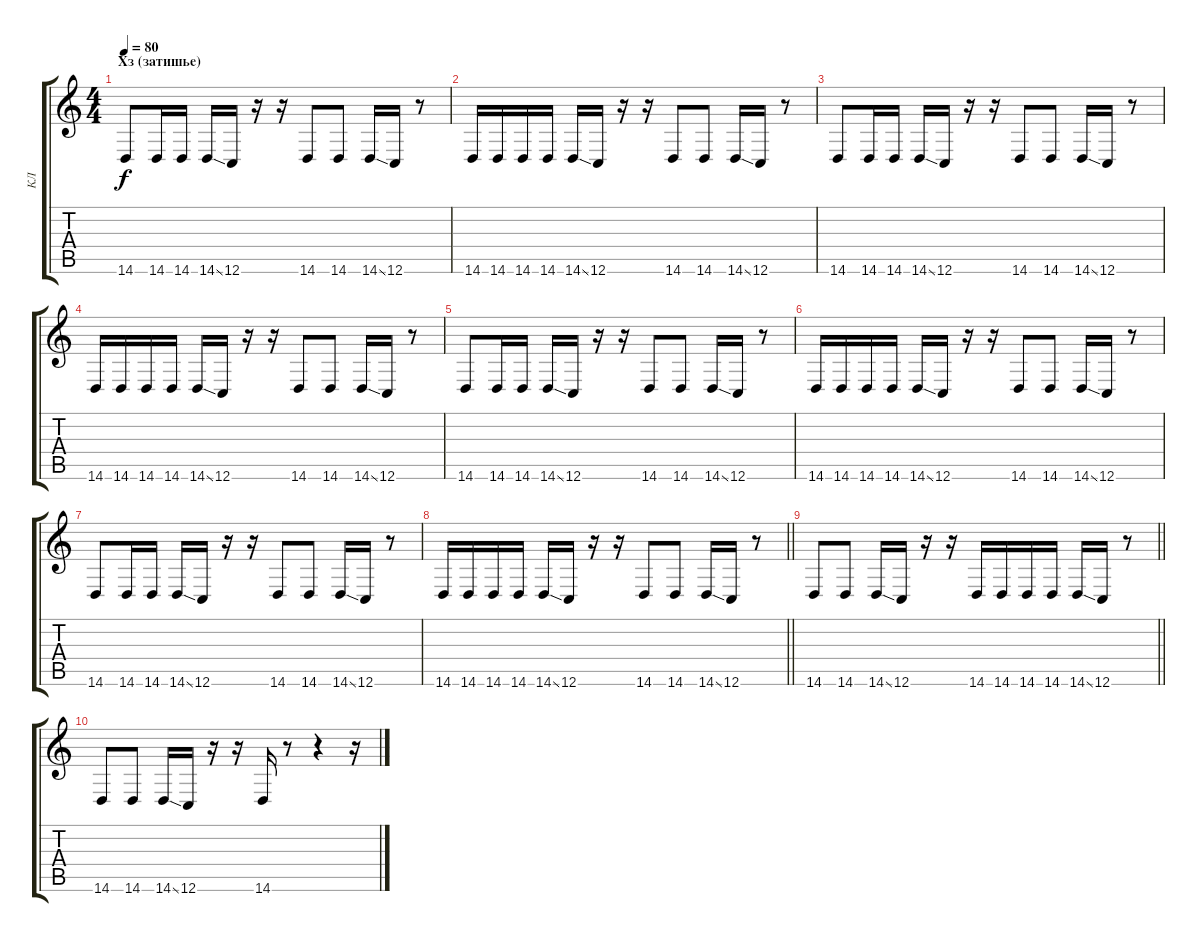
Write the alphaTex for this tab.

\track ("КЛ" "КЛ") {instrument pad7halo}
\staff {score tabs}
\tuning (D4 A3 F3 C3 G2 C2) {hide}
\ts (4 4)
\section ("" "Хз (затишье)")
\tempo 80
\clef g2
\ks c
14.6.8{dy f} 14.6.16 14.6.16 14.6{ss}.16 12.6.16 r.16 r.16 14.6.8{balance 0} 14.6.8{balance 16} 14.6{ss}.16 12.6.16 r.8 |
14.6.16 14.6.16 14.6.16 14.6.16 14.6{ss}.16 12.6.16 r.16 r.16 14.6.8{balance 0} 14.6.8{balance 16} 14.6{ss}.16 12.6.16 r.8 |
14.6.8 14.6.16 14.6.16 14.6{ss}.16 12.6.16 r.16 r.16 14.6.8{balance 0} 14.6.8{balance 16} 14.6{ss}.16 12.6.16 r.8 |
14.6.16 14.6.16 14.6.16 14.6.16 14.6{ss}.16 12.6.16 r.16 r.16 14.6.8{balance 0} 14.6.8{balance 16} 14.6{ss}.16 12.6.16 r.8 |
14.6.8 14.6.16 14.6.16 14.6{ss}.16 12.6.16 r.16 r.16 14.6.8{balance 0} 14.6.8{balance 16} 14.6{ss}.16 12.6.16 r.8 |
14.6.16 14.6.16 14.6.16 14.6.16 14.6{ss}.16 12.6.16 r.16 r.16 14.6.8{balance 0} 14.6.8{balance 16} 14.6{ss}.16 12.6.16 r.8 |
14.6.8 14.6.16 14.6.16 14.6{ss}.16 12.6.16 r.16 r.16 14.6.8{balance 0} 14.6.8{balance 16} 14.6{ss}.16 12.6.16 r.8 |
\barLineRight lightlight
14.6.16 14.6.16 14.6.16 14.6.16 14.6{ss}.16 12.6.16 r.16 r.16 14.6.8{balance 0} 14.6.8{balance 16} 14.6{ss}.16 12.6.16 r.8 |
\barLineRight lightlight
14.6.8{balance 1 instrument pad7halo} 14.6.8{balance 15} 14.6{ss}.16 12.6.16 r.16 r.16 14.6.16{balance 0} 14.6.16{balance 16} 14.6.16{balance 0} 14.6.16{balance 16} 14.6{ss}.16 12.6.16 r.8 |
14.6.8{balance 0 instrument pad7halo} 14.6.8{balance 16} 14.6{ss}.16 12.6.16 r.16 r.16 14.6.16 r.8 r.4 r.16
